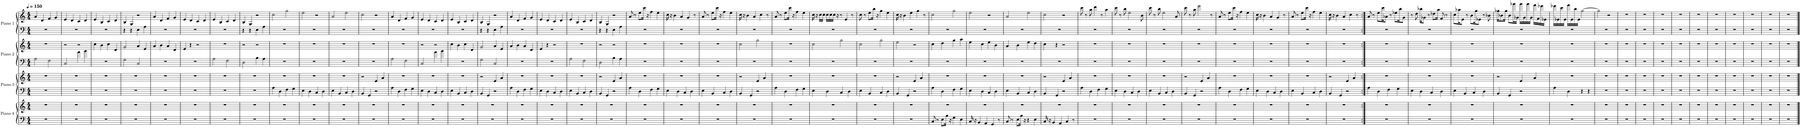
**kern	**kern	**kern	**kern	**kern	**kern	**kern	**kern
*part4	*part4	*part3	*part3	*part2	*part2	*part1	*part1
*staff8	*staff7	*staff6	*staff5	*staff4	*staff3	*staff2	*staff1
*I"Piano 4	*	*I"Piano 3	*	*I"Piano 2	*	*I"Piano 1	*
*I'Pno. 4	*	*I'Pno. 3	*	*I'Pno. 2	*	*I'Pno. 1	*
*clefF4	*clefG2	*clefF4	*clefG2	*clefF4	*clefG2	*clefF4	*clefG2
*k[]	*k[]	*k[]	*k[]	*k[]	*k[]	*k[]	*k[]
*M4/4	*M4/4	*M4/4	*M4/4	*M4/4	*M4/4	*M4/4	*M4/4
*MM150	*MM150	*MM150	*MM150	*MM150	*MM150	*MM150	*MM150
=1	=1	=1	=1	=1	=1	=1	=1
1r	1r	1r	1r	2A\	1r	1r	4a/
.	.	.	.	.	.	.	4d/
.	.	.	.	2F\	.	.	4f/
.	.	.	.	.	.	.	4g/
=2	=2	=2	=2	=2	=2	=2	=2
1r	1r	1r	1r	2C/	2r	1r	4e/
.	.	.	.	.	.	.	4d/
.	.	.	.	4a\	2r	.	4c/
.	.	.	.	4b\	.	.	4d/
=3	=3	=3	=3	=3	=3	=3	=3
1r	1r	1r	1r	1r	4cc\	1r	4e/
.	.	.	.	.	4b\	.	4B/
.	.	.	.	.	4cc\	.	4c/
.	.	.	.	.	4d/	.	4d/
=4	=4	=4	=4	=4	=4	=4	=4
1r	1r	1r	1r	2G\	2g/	4r	4B/
.	.	.	.	.	.	4r	4G/
.	.	.	.	2C/	4a/	4E\	2r
.	.	.	.	.	4e/	4A\	.
=5	=5	=5	=5	=5	=5	=5	=5
1r	1r	1r	1r	1r	4a/	1r	4a/
.	.	.	.	.	4b\	.	4d/
.	.	.	.	.	4a/	.	4f/
.	.	.	.	.	4d/	.	4g/
=6	=6	=6	=6	=6	=6	=6	=6
1r	1r	1r	1r	1r	4e/	1r	4e/
.	.	.	.	.	4r	.	4d/
.	.	.	.	.	2r	.	4c/
.	.	.	.	.	.	.	4d/
=7	=7	=7	=7	=7	=7	=7	=7
1r	1r	1r	1r	2A\	1r	1r	4e/
.	.	.	.	.	.	.	4B/
.	.	.	.	2F\	.	.	4c/
.	.	.	.	.	.	.	4d/
=8	=8	=8	=8	=8	=8	=8	=8
1r	1r	1r	1r	2D\	2r	4r	4B/
.	.	.	.	.	.	4r	4G/
.	.	.	.	4B\	2r	4E\	2r
.	.	.	.	4A\	.	4A\	.
=9	=9	=9	=9	=9	=9	=9	=9
1r	1r	4A\	1r	1r	1r	1r	2cc\
.	.	4D\	.	.	.	.	.
.	.	4F\	.	.	.	.	2gg\
.	.	4G\	.	.	.	.	.
=10	=10	=10	=10	=10	=10	=10	=10
1r	1r	4E\	1r	1r	1r	1r	2ee\
.	.	4D\	.	.	.	.	.
.	.	4C/	.	.	.	.	2r
.	.	4D\	.	.	.	.	.
=11	=11	=11	=11	=11	=11	=11	=11
1r	1r	4E\	1r	1r	1r	1r	2a/
.	.	4BB/	.	.	.	.	.
.	.	4C/	.	.	.	.	2ee\
.	.	4D\	.	.	.	.	.
=12	=12	=12	=12	=12	=12	=12	=12
1r	1r	4BB/	2r	1r	1r	1r	2cc\
.	.	4GG/	.	.	.	.	.
.	.	2r	4e/	.	.	.	2r
.	.	.	4a/	.	.	.	.
=13	=13	=13	=13	=13	=13	=13	=13
1r	1r	4A\	1r	2A\	1r	1r	4a/
.	.	4D\	.	.	.	.	4d/
.	.	4F\	.	2F\	.	.	4f/
.	.	4G\	.	.	.	.	4g/
=14	=14	=14	=14	=14	=14	=14	=14
1r	1r	4E\	1r	2C/	2r	1r	4e/
.	.	4D\	.	.	.	.	4d/
.	.	4C/	.	4a\	2r	.	4c/
.	.	4D\	.	4b\	.	.	4d/
=15	=15	=15	=15	=15	=15	=15	=15
1r	1r	4E\	1r	1r	4cc\	1r	4e/
.	.	4BB/	.	.	4b\	.	4B/
.	.	4C/	.	.	4cc\	.	4c/
.	.	4D\	.	.	4d/	.	4d/
=16	=16	=16	=16	=16	=16	=16	=16
1r	1r	4BB/	2r	2G\	2g/	4r	4B/
.	.	4GG/	.	.	.	4r	4G/
.	.	2r	4e/	2C/	4a/	4E\	2r
.	.	.	4a/	.	4e/	4A\	.
=17	=17	=17	=17	=17	=17	=17	=17
1r	1r	4A\	1r	1r	4a/	1r	4a/
.	.	4D\	.	.	4b\	.	4d/
.	.	4F\	.	.	4a/	.	4f/
.	.	4G\	.	.	4d/	.	4g/
=18	=18	=18	=18	=18	=18	=18	=18
1r	1r	4E\	1r	1r	4e/	1r	4e/
.	.	4D\	.	.	4r	.	4d/
.	.	4C/	.	.	2r	.	4c/
.	.	4D\	.	.	.	.	4d/
=19	=19	=19	=19	=19	=19	=19	=19
1r	1r	4E\	1r	2A\	1r	1r	4e/
.	.	4BB/	.	.	.	.	4B/
.	.	4C/	.	2F\	.	.	4c/
.	.	4D\	.	.	.	.	4d/
=20	=20	=20	=20	=20	=20	=20	=20
1r	1r	4BB/	2r	2D\	2r	4r	4B/
.	.	4GG/	.	.	.	4r	4G/
.	.	2r	4e/	4B\	2r	4E\	2r
.	.	.	4a/	4A\	.	4A\	.
=21	=21	=21	=21	=21	=21	=21	=21
1r	1r	4A\	1r	1r	1r	1r	8a/
.	.	.	.	.	.	.	8r
.	.	4D\	.	.	.	.	8ee\L
.	.	.	.	.	.	.	16ccc\Jk
.	.	.	.	.	.	.	16r
.	.	4F\	.	.	.	.	4ff\
.	.	4G\	.	.	.	.	4ee\
=22	=22	=22	=22	=22	=22	=22	=22
1r	1r	4E\	1r	1r	1r	1r	16cc\
.	.	.	.	.	.	.	16r
.	.	.	.	.	.	.	4b\
.	.	4D\	.	.	.	.	.
.	.	.	.	.	.	.	4a/
.	.	4C/	.	.	.	.	.
.	.	.	.	.	.	.	4g/
.	.	4D\	.	.	.	.	.
.	.	.	.	.	.	.	8r
=23	=23	=23	=23	=23	=23	=23	=23
1r	1r	4E\	1r	1r	1r	1r	8a/
.	.	.	.	.	.	.	8r
.	.	4BB/	.	.	.	.	8ee\L
.	.	.	.	.	.	.	16ccc\Jk
.	.	.	.	.	.	.	16r
.	.	4C/	.	.	.	.	4ff\
.	.	4D\	.	.	.	.	4ee\
=24	=24	=24	=24	=24	=24	=24	=24
1r	1r	4BB/	2r	1r	2cc\	1r	16cc\
.	.	.	.	.	.	.	16r
.	.	.	.	.	.	.	4b\
.	.	4GG/	.	.	.	.	.
.	.	.	.	.	.	.	4a/
.	.	2r	4e/	.	2gg\	.	.
.	.	.	.	.	.	.	4cc\
.	.	.	4a/	.	.	.	.
.	.	.	.	.	.	.	8r
=25	=25	=25	=25	=25	=25	=25	=25
1r	1r	4A\	1r	1r	1r	1r	8a/
.	.	.	.	.	.	.	8r
.	.	4D\	.	.	.	.	8ee\L
.	.	.	.	.	.	.	16ccc\Jk
.	.	.	.	.	.	.	16r
.	.	4F\	.	.	.	.	4ff\
.	.	4G\	.	.	.	.	4ee\
=26	=26	=26	=26	=26	=26	=26	=26
1r	1r	4E\	1r	1r	2cc\	1r	16cc\
.	.	.	.	.	.	.	16r
.	.	.	.	.	.	.	16cc\LL
.	.	.	.	.	.	.	16cc\JJ
.	.	4D\	.	.	.	.	16cc\LL
.	.	.	.	.	.	.	16cc\
.	.	.	.	.	.	.	16cc\JJ
.	.	.	.	.	.	.	16r
.	.	4C/	.	.	2gg\	.	8r
.	.	.	.	.	.	.	4e/
.	.	4D\	.	.	.	.	.
.	.	.	.	.	.	.	8r
=27	=27	=27	=27	=27	=27	=27	=27
1r	1r	4E\	1r	1r	2cc\	1r	8cc\
.	.	.	.	.	.	.	8r
.	.	4BB/	.	.	.	.	8ee\L
.	.	.	.	.	.	.	16bb\Jk
.	.	.	.	.	.	.	16r
.	.	4C/	.	.	2gg\	.	4gg\
.	.	4D\	.	.	.	.	4ee\
=28	=28	=28	=28	=28	=28	=28	=28
1r	1r	4BB/	2r	1r	2ee\	1r	16cc\
.	.	.	.	.	.	.	16r
.	.	.	.	.	.	.	4b\
.	.	4GG/	.	.	.	.	.
.	.	.	.	.	.	.	4ee\
.	.	2r	4e/	.	2r	.	.
.	.	.	.	.	.	.	4gg\
.	.	.	4a/	.	.	.	.
.	.	.	.	.	.	.	8r
=29	=29	=29	=29	=29	=29	=29	=29
8C/	1r	4A\	1r	1r	4cc\	1r	2cc\
8r	.	.	.	.	.	.	.
8E\L	.	4D\	.	.	4dd\	.	.
16B\Jk	.	.	.	.	.	.	.
16r	.	.	.	.	.	.	.
4G\	.	4F\	.	.	4gg\	.	2gg\
4E\	.	4G\	.	.	4aa\	.	.
=30	=30	=30	=30	=30	=30	=30	=30
16C/	1r	4E\	1r	1r	4ee\	1r	2ee\
16r	.	.	.	.	.	.	.
4BB/	.	.	.	.	.	.	.
.	.	4D\	.	.	4cc\	.	.
4AA/	.	.	.	.	.	.	.
.	.	4C/	.	.	4ee\	.	2r
4GG/	.	.	.	.	.	.	.
.	.	4D\	.	.	4b\	.	.
8r	.	.	.	.	.	.	.
=31	=31	=31	=31	=31	=31	=31	=31
8C/	1r	4E\	1r	1r	4a/	1r	2a/
8r	.	.	.	.	.	.	.
8E\L	.	4BB/	.	.	4b\	.	.
16B\Jk	.	.	.	.	.	.	.
16r	.	.	.	.	.	.	.
4r	.	4C/	.	.	4ee\	.	2ee\
4E\	.	4D\	.	.	4dd\	.	.
=32	=32	=32	=32	=32	=32	=32	=32
16C/	1r	4BB/	2r	1r	4cc\	1r	2cc\
16r	.	.	.	.	.	.	.
4BB/	.	.	.	.	.	.	.
.	.	4GG/	.	.	4r	.	.
4AA/	.	.	.	.	.	.	.
.	.	2r	4e/	.	2r	.	2r
4C/	.	.	.	.	.	.	.
.	.	.	4a/	.	.	.	.
8r	.	.	.	.	.	.	.
=33	=33	=33	=33	=33	=33	=33	=33
1r	1r	4A\	1r	1r	1r	1r	8ccc\
.	.	.	.	.	.	.	8r
.	.	4D\	.	.	.	.	8aa\
.	.	.	.	.	.	.	4ddd\
.	.	4F\	.	.	.	.	.
.	.	.	.	.	.	.	8r
.	.	4G\	.	.	.	.	4aa\
=34	=34	=34	=34	=34	=34	=34	=34
1r	1r	4E\	1r	1r	1r	1r	8ccc\
.	.	.	.	.	.	.	8r
.	.	4D\	.	.	.	.	8bb\
.	.	.	.	.	.	.	2ee\
.	.	4C/	.	.	.	.	.
.	.	4D\	.	.	.	.	.
.	.	.	.	.	.	.	8b\
=35	=35	=35	=35	=35	=35	=35	=35
1r	1r	4E\	1r	1r	1r	1r	8ccc\
.	.	.	.	.	.	.	8r
.	.	4BB/	.	.	.	.	8bb\
.	.	.	.	.	.	.	2ee\
.	.	4C/	.	.	.	.	.
.	.	4D\	.	.	.	.	.
.	.	.	.	.	.	.	8a/
=36	=36	=36	=36	=36	=36	=36	=36
1r	1r	4BB/	2r	1r	1r	1r	8ccc\
.	.	.	.	.	.	.	8r
.	.	4GG/	.	.	.	.	8aa\
.	.	.	.	.	.	.	2eee\
.	.	2r	4e/	.	.	.	.
.	.	.	4a/	.	.	.	.
.	.	.	.	.	.	.	8r
=37	=37	=37	=37	=37	=37	=37	=37
1r	1r	4A\	1r	1r	1r	1r	8a/
.	.	.	.	.	.	.	8r
.	.	4D\	.	.	.	.	8ee\L
.	.	.	.	.	.	.	16ccc\Jk
.	.	.	.	.	.	.	16r
.	.	4F\	.	.	.	.	4ff\
.	.	4G\	.	.	.	.	4ee\
=38	=38	=38	=38	=38	=38	=38	=38
1r	1r	4E\	1r	1r	1r	1r	16cc\
.	.	.	.	.	.	.	16r
.	.	.	.	.	.	.	4b\
.	.	4D\	.	.	.	.	.
.	.	.	.	.	.	.	4a/
.	.	4C/	.	.	.	.	.
.	.	.	.	.	.	.	4g/
.	.	4D\	.	.	.	.	.
.	.	.	.	.	.	.	8r
=39	=39	=39	=39	=39	=39	=39	=39
1r	1r	4E\	1r	1r	1r	1r	8a/
.	.	.	.	.	.	.	8r
.	.	4BB/	.	.	.	.	8ee\L
.	.	.	.	.	.	.	16ccc\Jk
.	.	.	.	.	.	.	16r
.	.	4C/	.	.	.	.	4ff\
.	.	4D\	.	.	.	.	4ee\
=40	=40	=40	=40	=40	=40	=40	=40
1r	1r	4BB/	2r	1r	1r	1r	16cc\
.	.	.	.	.	.	.	16r
.	.	.	.	.	.	.	4b\
.	.	4GG/	.	.	.	.	.
.	.	.	.	.	.	.	4a/
.	.	2r	4e/	.	.	.	.
.	.	.	.	.	.	.	4cc\
.	.	.	4a/	.	.	.	.
.	.	.	.	.	.	.	8r
=41:|!	=41:|!	=41:|!	=41:|!	=41:|!	=41:|!	=41:|!	=41:|!
1r	1r	4A\	1r	1r	1r	1r	8a/
.	.	.	.	.	.	.	8r
.	.	4D\	.	.	.	.	8ee\L
.	.	.	.	.	.	.	16ccc\K
.	.	.	.	.	.	.	8a-X\J
.	.	4F\	.	.	.	.	.
.	.	.	.	.	.	.	8r
.	.	.	.	.	.	.	8ee-X\L
.	.	4G\	.	.	.	.	.
.	.	.	.	.	.	.	16bb\K
.	.	.	.	.	.	.	8g\J
=42	=42	=42	=42	=42	=42	=42	=42
1r	1r	4E\	1r	1r	1r	1r	8r
.	.	.	.	.	.	.	8dd\
.	.	4D\	.	.	.	.	16bb-X\KL
.	.	.	.	.	.	.	8g-X\J
.	.	.	.	.	.	.	8r
.	.	4C/	.	.	.	.	.
.	.	.	.	.	.	.	8dd-X\L
.	.	.	.	.	.	.	16aa\Jk
.	.	4D\	.	.	.	.	8f/
.	.	.	.	.	.	.	8r
=43	=43	=43	=43	=43	=43	=43	=43
1r	1r	4E\	1r	1r	1r	1r	8cc\L
.	.	.	.	.	.	.	16aa-X\K
.	.	.	.	.	.	.	8e\J
.	.	4BB/	.	.	.	.	.
.	.	.	.	.	.	.	8r
.	.	.	.	.	.	.	8b\L
.	.	4C/	.	.	.	.	.
.	.	.	.	.	.	.	16gg\K
.	.	.	.	.	.	.	8e-X\J
.	.	4D\	.	.	.	.	8r
.	.	.	.	.	.	.	8b-X\
=44	=44	=44	=44	=44	=44	=44	=44
1r	1r	4BB/	2r	1r	1r	1r	16gg-X\KL
.	.	.	.	.	.	.	8b-X\
.	.	.	.	.	.	.	16gg-\Jk
.	.	4GG/	.	.	.	.	8b-\L
.	.	.	.	.	.	.	16ggg-X\L
.	.	.	.	.	.	.	16g-X\JJ
.	.	2r	4e/	.	.	.	16ggg-\LL
.	.	.	.	.	.	.	16g-\
.	.	.	.	.	.	.	16ggg-\
.	.	.	.	.	.	.	16g-\JJ
.	.	.	4a/	.	.	.	16fff\LL
.	.	.	.	.	.	.	16f\
.	.	.	.	.	.	.	16eee-X\
.	.	.	.	.	.	.	16e-X\JJ
=45	=45	=45	=45	=45	=45	=45	=45
1r	1r	4A\	1r	1r	1r	1r	16eee-X\LL
.	.	.	.	.	.	.	16e-X\
.	.	.	.	.	.	.	16ccc\
.	.	.	.	.	.	.	16e-\JJ
.	.	4D\	.	.	.	.	16fff\LL
.	.	.	.	.	.	.	16e-\
.	.	.	.	.	.	.	16bb\
.	.	.	.	.	.	.	16e-\JJ
.	.	4r	.	.	.	.	[2gg\
.	.	4r	.	.	.	.	.
=46	=46	=46	=46	=46	=46	=46	=46
1r	1r	1r	1r	1r	1r	1r	2gg\]
.	.	.	.	.	.	.	2r
=47	=47	=47	=47	=47	=47	=47	=47
1r	1r	1r	1r	1r	1r	1r	1r
=48	=48	=48	=48	=48	=48	=48	=48
1r	1r	1r	1r	1r	1r	1r	1r
=49	=49	=49	=49	=49	=49	=49	=49
1r	1r	1r	1r	1r	1r	1r	1r
=50	=50	=50	=50	=50	=50	=50	=50
1r	1r	1r	1r	1r	1r	1r	1r
=51	=51	=51	=51	=51	=51	=51	=51
1r	1r	1r	1r	1r	1r	1r	1r
=52	=52	=52	=52	=52	=52	=52	=52
1r	1r	1r	1r	1r	1r	1r	1r
=53	=53	=53	=53	=53	=53	=53	=53
1r	1r	1r	1r	1r	1r	1r	1r
=54	=54	=54	=54	=54	=54	=54	=54
1r	1r	1r	1r	1r	1r	1r	1r
=55	=55	=55	=55	=55	=55	=55	=55
1r	1r	1r	1r	1r	1r	1r	1r
=56	=56	=56	=56	=56	=56	=56	=56
1r	1r	1r	1r	1r	1r	1r	1r
==	==	==	==	==	==	==	==
*-	*-	*-	*-	*-	*-	*-	*-
